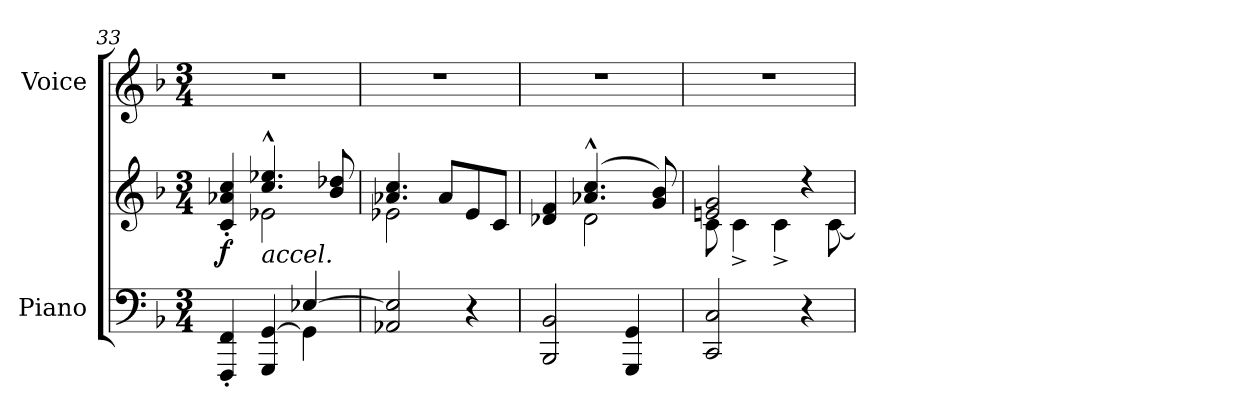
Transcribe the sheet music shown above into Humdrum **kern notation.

**kern	**kern	**dynam	**kern
*part2	*part2	*part2	*part1
*staff3	*staff2	*staff2/3	*staff1
*I"Piano	*	*	*I"Voice
*I'Pno	*	*	*
*clefF4	*clefG2	*	*clefG2
*k[b-]	*k[b-]	*	*k[b-]
*M3/4	*M3/4	*	*M3/4
=33	=33	=33	=33
*^	*^	*	*
!	!	!	!	!LO:DY:b	!
4FFF/' 4FF/'	2ryy	4c/' 4a-X/' 4cc/'	4ryy	f	2.r
!	!	!LO:TX:b:i:t=accel.	!	!	!
4GGG/ [<4GG/	.	4.cc/^^ 4.ee-X/^^	2e-X\	.	.
[4E-X/	4GG\]	.	.	.	.
.	.	8b-/ 8dd-X/	.	.	.
*v	*v	*	*	*	*
=34	=34	=34	=34	=34
2AA-X/ 2E-/]	4.a-X/ 4.cc/	2e-X\	.	2.r
.	8a-/L	.	.	.
4r	8e-/	4ryy	.	.
.	8c/J	.	.	.
=35	=35	=35	=35	=35
2BBB-/ 2BB-/	4d-X/ 4f/	4ryy	.	2.r
.	(4.a-X/^^ 4.cc/^^	2d-\	.	.
4GGG/ 4GG/	.	.	.	.
.	8g/ 8b-/)	.	.	.
=36	=36	=36	=36	=36
2CC/ 2C/	2en/ 2g/	8c\	.	2.r
.	.	4c^\	.	.
.	.	4c^\	.	.
4r	4r	.	.	.
.	.	[8c\	.	.
*	*v	*v	*	*
=	=	=	=
*-	*-	*-	*-
